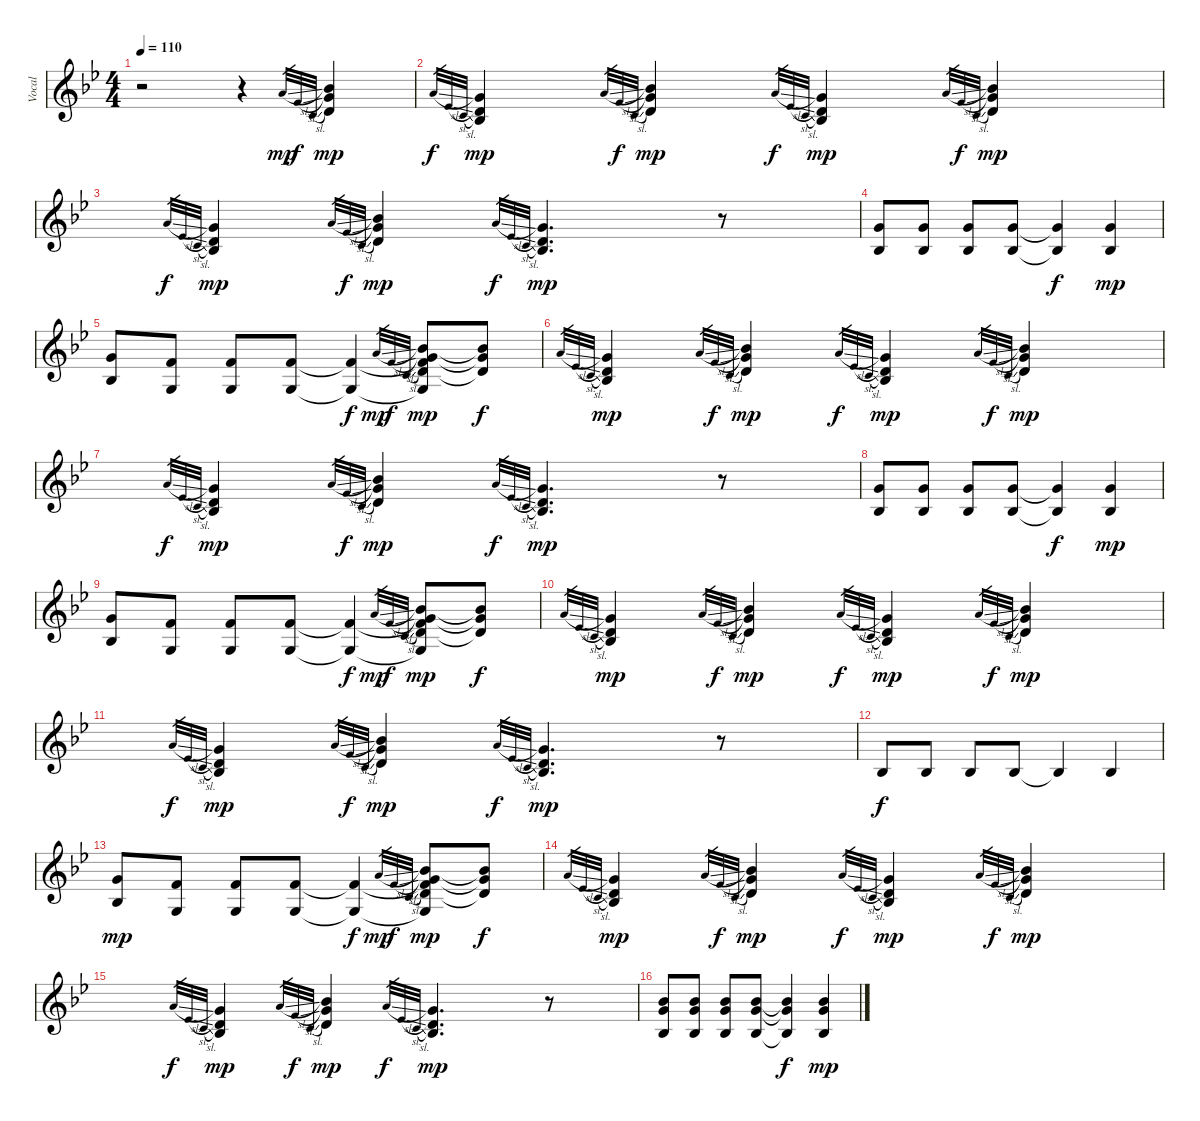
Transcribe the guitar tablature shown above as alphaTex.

\track ("Vocal" "Vocal") {instrument lead6voice}
\staff {score}
\tuning (E4 B3 G3 D3 A2 C2) {hide}
\ts (4 4)
\tempo 110
\clef g2
\ks gminor
r.2{dy mp} r.4 5.1{sl}.32{gr} 6.2{sl}.32{gr dy f} 5.3{sl}.32{gr} (6.1 8.2 7.3).4{dy mp} |
5.1{sl}.32{gr dy f} 4.2{sl}.32{gr} 5.3{sl}.32{gr} (3.1 3.2 3.3).4{dy mp} 5.1{sl}.32{gr} 6.2{sl}.32{gr dy f} 5.3{sl}.32{gr} (6.1 8.2 7.3).4{dy mp} 5.1{sl}.32{gr dy f} 4.2{sl}.32{gr} 5.3{sl}.32{gr} (3.1 3.2 3.3).4{dy mp} 5.1{sl}.32{gr} 6.2{sl}.32{gr dy f} 5.3{sl}.32{gr} (6.1 8.2 7.3).4{dy mp} |
5.1{sl}.32{gr dy f} 4.2{sl}.32{gr} 5.3{sl}.32{gr} (3.1 3.2 3.3).4{dy mp} 5.1{sl}.32{gr} 6.2{sl}.32{gr dy f} 5.3{sl}.32{gr} (6.1 8.2 7.3).4{dy mp} 5.1{sl}.32{gr dy f} 4.2{sl}.32{gr} 5.3{sl}.32{gr} (3.1 3.2 3.3).4{d dy mp} r.8 |
(3.1 3.3).8 (3.1 3.3).8 (3.1 3.3).8 (3.1 3.3).8 (3.1{t} 3.3{t}).4{dy f} (3.1 3.3).4{dy mp} |
(8.4 22.5).8 (5.4 20.5).8 (5.4 20.5).8 (5.4 20.5).8 (5.4{t} 20.5{t}).4{dy f} 5.1{sl}.32{gr dy mp} 6.2{sl}.32{gr dy f} 5.3{sl}.32{gr} (6.1 8.2 7.3 5.4{t} 20.5{t}).8{dy mp} (6.1{t} 8.2{t} 7.3{t}).8{dy f} |
5.1{sl}.32{gr} 4.2{sl}.32{gr} 5.3{sl}.32{gr} (3.1 3.2 3.3).4{dy mp} 5.1{sl}.32{gr} 6.2{sl}.32{gr dy f} 5.3{sl}.32{gr} (6.1 8.2 7.3).4{dy mp} 5.1{sl}.32{gr dy f} 4.2{sl}.32{gr} 5.3{sl}.32{gr} (3.1 3.2 3.3).4{dy mp} 5.1{sl}.32{gr} 6.2{sl}.32{gr dy f} 5.3{sl}.32{gr} (6.1 8.2 7.3).4{dy mp} |
5.1{sl}.32{gr dy f} 4.2{sl}.32{gr} 5.3{sl}.32{gr} (3.1 3.2 3.3).4{dy mp} 5.1{sl}.32{gr} 6.2{sl}.32{gr dy f} 5.3{sl}.32{gr} (6.1 8.2 7.3).4{dy mp} 5.1{sl}.32{gr dy f} 4.2{sl}.32{gr} 5.3{sl}.32{gr} (3.1 3.2 3.3).4{d dy mp} r.8 |
(3.1 3.3).8 (3.1 3.3).8 (3.1 3.3).8 (3.1 3.3).8 (3.1{t} 3.3{t}).4{dy f} (3.1 3.3).4{dy mp} |
(8.4 22.5).8 (5.4 20.5).8 (5.4 20.5).8 (5.4 20.5).8 (5.4{t} 20.5{t}).4{dy f} 5.1{sl}.32{gr dy mp} 6.2{sl}.32{gr dy f} 5.3{sl}.32{gr} (6.1 8.2 7.3 5.4{t} 20.5{t}).8{dy mp} (6.1{t} 8.2{t} 7.3{t}).8{dy f} |
5.1{sl}.32{gr} 4.2{sl}.32{gr} 5.3{sl}.32{gr} (3.1 3.2 3.3).4{dy mp} 5.1{sl}.32{gr} 6.2{sl}.32{gr dy f} 5.3{sl}.32{gr} (6.1 8.2 7.3).4{dy mp} 5.1{sl}.32{gr dy f} 4.2{sl}.32{gr} 5.3{sl}.32{gr} (3.1 3.2 3.3).4{dy mp} 5.1{sl}.32{gr} 6.2{sl}.32{gr dy f} 5.3{sl}.32{gr} (6.1 8.2 7.3).4{dy mp} |
5.1{sl}.32{gr dy f} 4.2{sl}.32{gr} 5.3{sl}.32{gr} (3.1 3.2 3.3).4{dy mp} 5.1{sl}.32{gr} 6.2{sl}.32{gr dy f} 5.3{sl}.32{gr} (6.1 8.2 7.3).4{dy mp} 5.1{sl}.32{gr dy f} 4.2{sl}.32{gr} 5.3{sl}.32{gr} (3.1 3.2 3.3).4{d dy mp} r.8 |
3.3.8{dy f} 3.3.8 3.3.8 3.3.8 3.3{t}.4 3.3.4 |
(8.4 22.5).8{dy mp} (5.4 20.5).8 (5.4 20.5).8 (5.4 20.5).8 (5.4{t} 20.5{t}).4{dy f} 5.1{sl}.32{gr dy mp} 6.2{sl}.32{gr dy f} 5.3{sl}.32{gr} (6.1 8.2 7.3 5.4{t} 20.5{t}).8{dy mp} (6.1{t} 8.2{t} 7.3{t}).8{dy f} |
5.1{sl}.32{gr} 4.2{sl}.32{gr} 5.3{sl}.32{gr} (3.1 3.2 3.3).4{dy mp} 5.1{sl}.32{gr} 6.2{sl}.32{gr dy f} 5.3{sl}.32{gr} (6.1 8.2 7.3).4{dy mp} 5.1{sl}.32{gr dy f} 4.2{sl}.32{gr} 5.3{sl}.32{gr} (3.1 3.2 3.3).4{dy mp} 5.1{sl}.32{gr} 6.2{sl}.32{gr dy f} 5.3{sl}.32{gr} (6.1 8.2 7.3).4{dy mp} |
5.1{sl}.32{gr dy f} 4.2{sl}.32{gr} 5.3{sl}.32{gr} (3.1 3.2 3.3).4{dy mp} 5.1{sl}.32{gr} 6.2{sl}.32{gr dy f} 5.3{sl}.32{gr} (6.1 8.2 7.3).4{dy mp} 5.1{sl}.32{gr dy f} 4.2{sl}.32{gr} 5.3{sl}.32{gr} (3.1 3.2 3.3).4{d dy mp} r.8 |
(3.1 11.2 3.3).8 (3.1 11.2 3.3).8 (3.1 11.2 3.3).8 (3.1 11.2 3.3).8 (3.1{t} 11.2{t} 3.3{t}).4{dy f} (6.1 8.2 3.3).4{dy mp}
